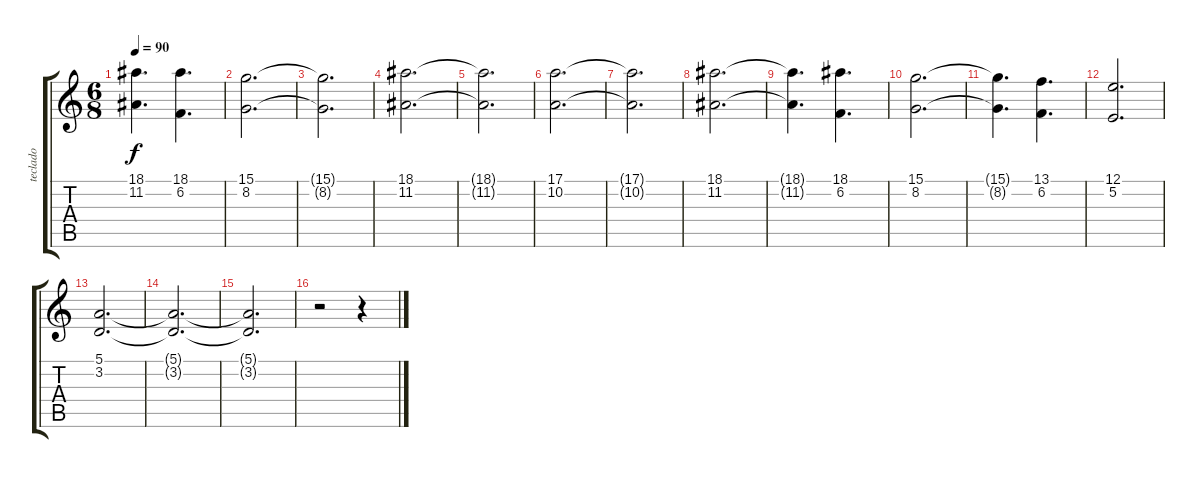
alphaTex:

\track ("teclado" "teclado") {instrument acousticgrandpiano}
\staff {score tabs}
\tuning (E4 B3 G3 D3 A2 E2) {hide}
\ts (6 8)
\tempo 90
\clef g2
\ks c
(18.1{t} 11.2{t}).4{d dy f} (18.1 6.2).4{d} |
(15.1 8.2).2{d} |
(15.1{t} 8.2{t}).2{d} |
(18.1 11.2).2{d} |
(18.1{t} 11.2{t}).2{d} |
(17.1 10.2).2{d} |
(17.1{t} 10.2{t}).2{d} |
(18.1 11.2).2{d} |
(18.1{t} 11.2{t}).4{d} (18.1 6.2).4{d} |
(15.1 8.2).2{d} |
(15.1{t} 8.2{t}).4{d} (13.1 6.2).4{d} |
(12.1 5.2).2{d} |
(5.1 3.2).2{d} |
(5.1{t} 3.2{t}).2{d} |
(5.1{t} 3.2{t}).2{d} |
r.2 r.4
